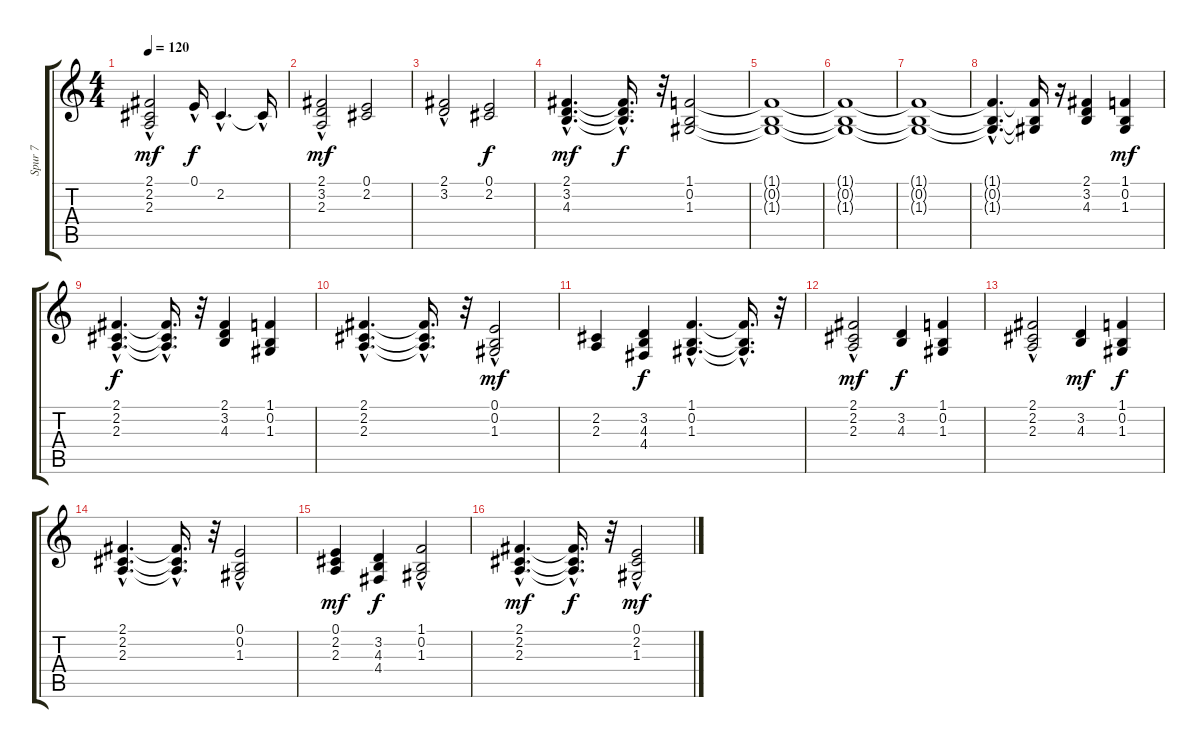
\track ("Spur 7" "Spur 7") {instrument stringensemble1}
\staff {score tabs}
\tuning (E4 B3 G3 D3 A2 E2) {hide}
\ts (4 4)
\tempo 120
\clef g2
\ks c
(2.1 2.2{hac} 2.3).2{dy mf} 0.1{hac}.16{dy f} 2.2{hac}.4{d} 2.2{hac t}.16 |
(2.1{hac} 3.2 2.3).2{dy mf} (0.1 2.2).2 |
(2.1{hac} 3.2).2 (0.1 2.2).2{dy f} |
(2.1{hac} 3.2{hac} 4.3{hac}).4{d dy mf} (2.1{hac t} 3.2{hac t} 4.3{t}).16{d dy f} r.32 (1.1 0.2 1.3).2 |
(1.1{t} 0.2{t} 1.3{t}).1 |
(1.1{t} 0.2{t} 1.3{t}).1 |
(1.1{t} 0.2{t} 1.3{t}).1 |
(1.1{hac t} 0.2{hac t} 1.3{hac t}).4{d} (1.1{t} 0.2{t} 1.3{t}).16 r.16 (2.1 3.2 4.3).4 (1.1 0.2 1.3).4{dy mf} |
(2.1{hac} 2.2{hac} 2.3{hac}).4{d dy f} (2.1{t} 2.2{hac t} 2.3{t}).16{d} r.32 (2.1 3.2 4.3).4 (1.1 0.2 1.3).4 |
(2.1{hac} 2.2{hac} 2.3{hac}).4{d} (2.1{t} 2.2{hac t} 2.3{hac t}).16{d} r.32 (0.1 0.2{hac} 1.3{hac}).2{dy mf} |
(2.2 2.3).4 (3.2 4.3 4.4).4{dy f} (1.1{hac} 0.2{hac} 1.3{hac}).4{d} (1.1{hac t} 0.2{hac t} 1.3{t}).16{d} r.32 |
(2.1 2.2 2.3{hac}).2{dy mf} (3.2 4.3).4{dy f} (1.1 0.2 1.3).4 |
(2.1 2.2 2.3{hac}).2 (3.2 4.3).4{dy mf} (1.1 0.2 1.3).4{dy f} |
(2.1{hac} 2.2{hac} 2.3{hac}).4{d} (2.1{t} 2.2{hac t} 2.3{t}).16{d} r.32 (0.1{hac} 0.2 1.3{hac}).2 |
(0.1 2.2 2.3).4{dy mf} (3.2 4.3 4.4).4{dy f} (1.1 0.2{hac} 1.3{hac}).2 |
(2.1{hac} 2.2{hac} 2.3{hac}).4{d dy mf} (2.1{hac t} 2.2{hac t} 2.3{t}).16{d dy f} r.32 (0.1{hac} 2.2 1.3{hac}).2{dy mf}
